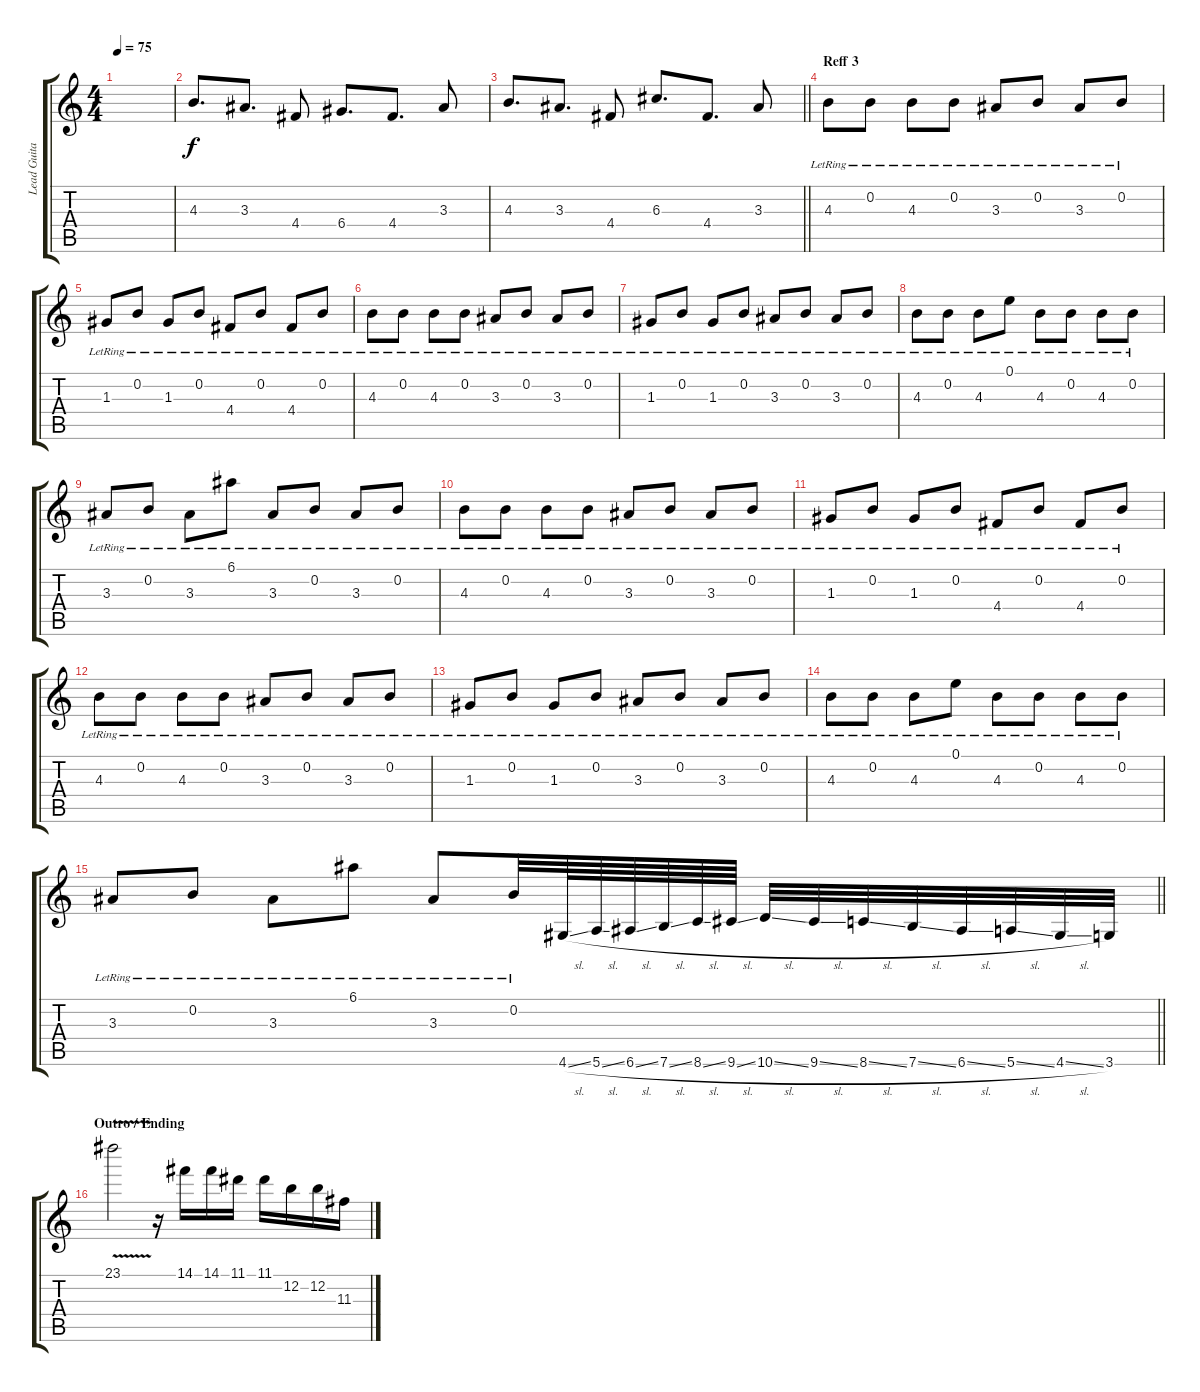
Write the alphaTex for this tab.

\track ("Lead Guitar 1 - Lukman" "Lead Guita") {instrument acousticguitarsteel}
\staff {score tabs}
\tuning (E4 B3 G3 D3 A2 E2) {hide}
\ts (4 4)
\tempo 75
\clef g2
\ks c
|
4.3.8{d} 3.3.8{d} 4.4.8 6.4.8{d} 4.4.8{d} 3.3.8 |
\barLineRight lightlight
4.3.8{d} 3.3.8{d} 4.4.8 6.3.8{d} 4.4.8{d} 3.3.8 |
\section ("" "Reff 3")
4.3{lr}.8 0.2{lr}.8 4.3{lr}.8 0.2{lr}.8 3.3{lr}.8 0.2{lr}.8 3.3{lr}.8 0.2{lr}.8 |
1.3{lr}.8 0.2{lr}.8 1.3{lr}.8 0.2{lr}.8 4.4{lr}.8 0.2{lr}.8 4.4{lr}.8 0.2{lr}.8 |
4.3{lr}.8 0.2{lr}.8 4.3{lr}.8 0.2{lr}.8 3.3{lr}.8 0.2{lr}.8 3.3{lr}.8 0.2{lr}.8 |
1.3{lr}.8 0.2{lr}.8 1.3{lr}.8 0.2{lr}.8 3.3{lr}.8 0.2{lr}.8 3.3{lr}.8 0.2{lr}.8 |
4.3{lr}.8 0.2{lr}.8 4.3{lr}.8 0.1{lr}.8 4.3{lr}.8 0.2{lr}.8 4.3{lr}.8 0.2{lr}.8 |
3.3{lr}.8 0.2{lr}.8 3.3{lr}.8 6.1{lr}.8 3.3{lr}.8 0.2{lr}.8 3.3{lr}.8 0.2{lr}.8 |
4.3{lr}.8 0.2{lr}.8 4.3{lr}.8 0.2{lr}.8 3.3{lr}.8 0.2{lr}.8 3.3{lr}.8 0.2{lr}.8 |
1.3{lr}.8 0.2{lr}.8 1.3{lr}.8 0.2{lr}.8 4.4{lr}.8 0.2{lr}.8 4.4{lr}.8 0.2{lr}.8 |
4.3{lr}.8 0.2{lr}.8 4.3{lr}.8 0.2{lr}.8 3.3{lr}.8 0.2{lr}.8 3.3{lr}.8 0.2{lr}.8 |
1.3{lr}.8 0.2{lr}.8 1.3{lr}.8 0.2{lr}.8 3.3{lr}.8 0.2{lr}.8 3.3{lr}.8 0.2{lr}.8 |
4.3{lr}.8 0.2{lr}.8 4.3{lr}.8 0.1{lr}.8 4.3{lr}.8 0.2{lr}.8 4.3{lr}.8 0.2{lr}.8 |
\barLineRight lightlight
3.3{lr}.8 0.2{lr}.8 3.3{lr}.8 6.1{lr}.8 3.3{lr}.8 0.2{lr}.32 4.6{sl}.64{balance 6 instrument distortionguitar} 5.6{sl}.64 6.6{sl}.64 7.6{sl}.64 8.6{sl}.64 9.6{sl}.64 10.6{sl}.32 9.6{sl}.32 8.6{sl}.32 7.6{sl}.32 6.6{sl}.32 5.6{sl}.32 4.6{sl}.32 3.6.32 |
\section ("" "Outro / Ending")
23.1{v}.2 r.16 14.1.16 14.1.16 11.1.16 11.1.16 12.2.16 12.2.16 11.3.16
